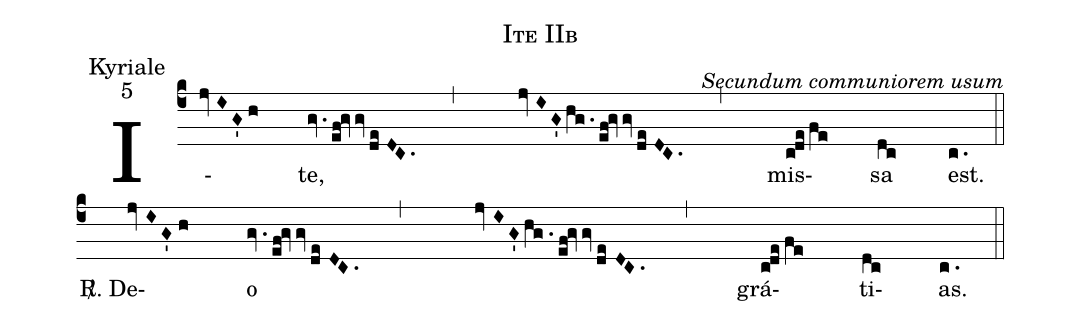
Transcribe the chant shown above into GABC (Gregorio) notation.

name:Ite IIb;
office-part:Kyriale;
mode:5;
commentary:Secundum communiorem usum;
%%
(c4) I(jvIG'h)te,(gv.ef!gvv/deDC.) ( ,) (jvIG'hg./ef!gvvdeDC.) ( ,) mis(c!de/fe)sa(dc) est.(c.) (::)
(z-)
<sp>R/</sp>. De(jvIG'h)o(gv.ef!gvvdeDC.) ( ,) (jvIG'hg./ef!gvvdeDC.) ( ,) grá(c!de/fe)ti(dc)as.(c.) (::)
(z-)
